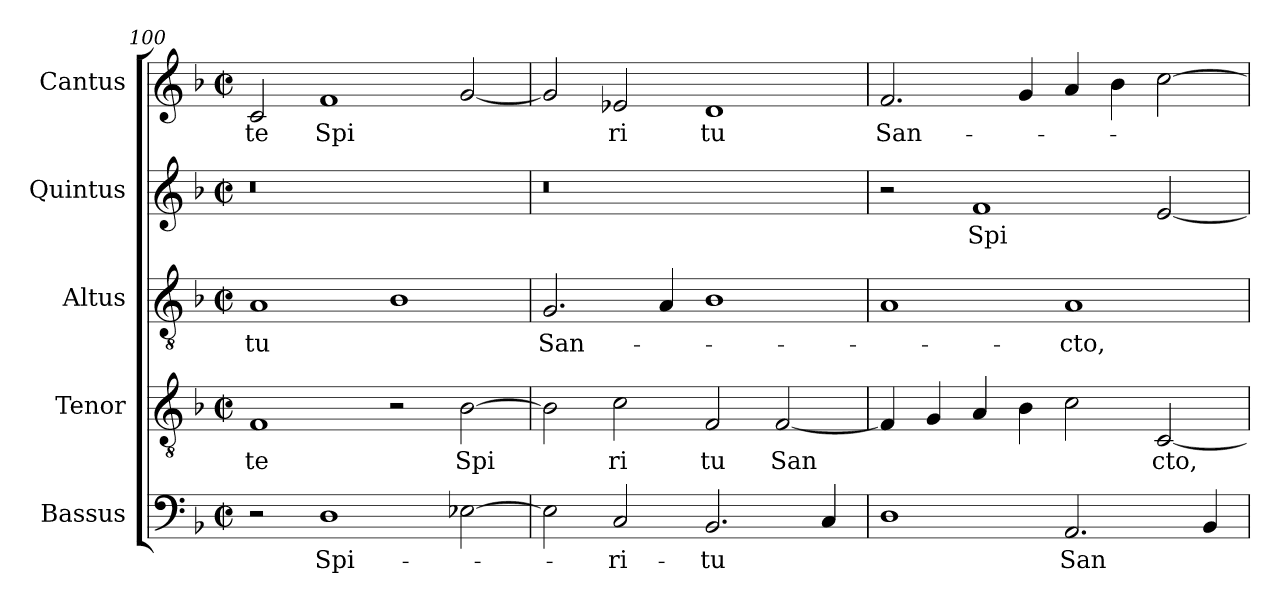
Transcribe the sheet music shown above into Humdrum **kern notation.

**kern	**text	**kern	**text	**kern	**text	**kern	**text	**kern	**text
*part5	*part5	*part4	*part4	*part3	*part3	*part2	*part2	*part1	*part1
*staff5	*staff5	*staff4	*staff4	*staff3	*staff3	*staff2	*staff2	*staff1	*staff1
*I"Bassus	*	*I"Tenor	*	*I"Altus	*	*I"Quintus	*	*I"Cantus	*
*clefF4	*	*clefGv2	*	*clefGv2	*	*clefG2	*	*clefG2	*
*k[b-]	*	*k[b-]	*	*k[b-]	*	*k[b-]	*	*k[b-]	*
*F:	*	*F:	*	*F:	*	*F:	*	*F:	*
*M2/2	*	*M2/2	*	*M2/2	*	*M2/2	*	*M2/2	*
*met(c|)	*	*met(c|)	*	*met(c|)	*	*met(c|)	*	*met(c|)	*
=100	=100	=100	=100	=100	=100	=100	=100	=100	=100
!	!	!	!LO:LY:b:cj	!	!LO:LY:b:cj	!	!	!	!LO:LY:b:cj
2r	.	1F	te	1A	-tu	0r	.	2c/	te
!	!LO:LY:b:cj	!	!	!	!	!	!	!	!LO:LY:b:cj
1D	Spi-	.	.	.	.	.	.	1f	Spi
.	.	2r	.	1B-	.	.	.	.	.
!	!	!	!LO:LY:b	!	!	!	!	!	!
[>2E-X\	.	[>2B-\	Spi	.	.	.	.	[<2g/	.
=101	=101	=101	=101	=101	=101	=101	=101	=101	=101
!	!	!	!	!	!LO:LY:b	!	!	!	!
2E-\]	.	2B-\]	.	2.G/	San-	0r	.	2g/]	.
!	!LO:LY:b:cj	!	!LO:LY:b:cj	!	!	!	!	!	!LO:LY:b:cj
2C/	-ri-	2c\	ri	.	.	.	.	2e-X/	ri
.	.	.	.	4A/	.	.	.	.	.
!	!LO:LY:b:cj	!	!LO:LY:b:cj	!	!	!	!	!	!LO:LY:b:cj
2.BB-/	-tu	2F/	tu	1B-	.	.	.	1d	tu
!	!	!	!LO:LY:b	!	!	!	!	!	!
.	.	[>2F/	San	.	.	.	.	.	.
4C/	.	.	.	.	.	.	.	.	.
!!LO:LB:g=z
=102	=102	=102	=102	=102	=102	=102	=102	=102	=102
!	!	!	!	!	!	!	!	!	!LO:LY:b
1D	.	4F/]	.	1A	.	2r	.	2.f/	San-
.	.	4G/	.	.	.	.	.	.	.
!	!	!	!	!	!	!	!LO:LY:b:cj	!	!
.	.	4A/	.	.	.	1f	Spi	.	.
.	.	4B-\	.	.	.	.	.	4g/	.
!	!LO:LY:b	!	!	!	!LO:LY:b:cj	!	!	!	!
2.AA/	San	2c\	.	1A	-cto,	.	.	4a/	.
.	.	.	.	.	.	.	.	4b-\	.
!	!	!	!LO:LY:b	!	!	!	!	!	!
.	.	[<2C/	cto,	.	.	[<2e/	.	[>2cc\	.
4BB-/	.	.	.	.	.	.	.	.	.
=	=	=	=	=	=	=	=	=	=
*-	*-	*-	*-	*-	*-	*-	*-	*-	*-
